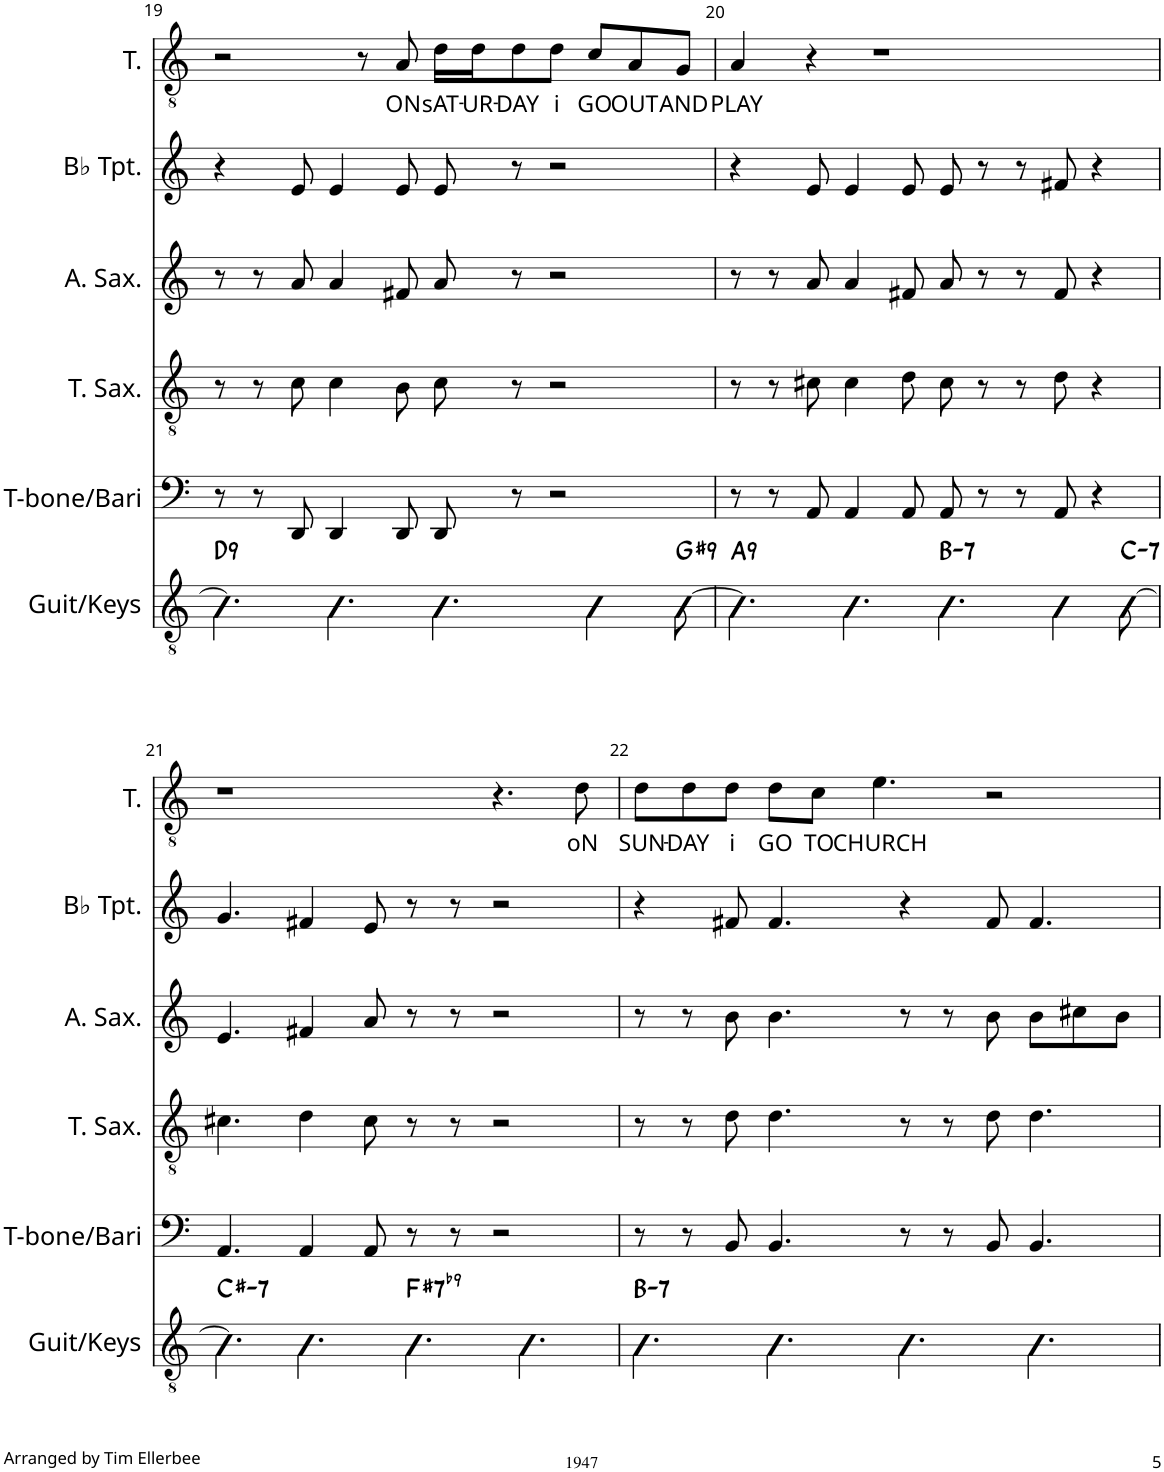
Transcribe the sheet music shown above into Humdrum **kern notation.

**kern	**harte	**kern	**kern	**kern	**kern	**kern	**text
*part6	*part6	*part5	*part4	*part3	*part2	*part1	*part1
*staff6	*	*staff5	*staff4	*staff3	*staff2	*staff1	*staff1
*I"Guit/Keys	*	*I"T-bone/Bari	*I"Tenor Saxophone	*I"Alto Saxophone	*I"Bb Trumpet	*I"Tenor	*
*I'Guit/Keys	*	*I'T-bone/Bari	*I'T. Sax.	*I'A. Sax.	*I'Bb Tpt.	*I'T.	*
!!LO:PB:g=z
*clefGv2	*	*clefF4	*clefGv2	*clefG2	*clefG2	*clefGv2	*
*	*	*ITrd12c21	*ITrd8c14	*ITrd5c9	*ITrd1c2	*ITrd1c2	*
*k[]	*	*k[]	*k[]	*k[]	*k[]	*k[]	*
*M12/8	*	*M12/8	*M12/8	*M12/8	*M12/8	*M12/8	*
=19	=19	=19	=19	=19	=19	=19	=19
!	!LO:H:kt=9	!	!	!	!	!	!
4.B\]	D:9	8r	8r	8r	4r	2r	.
.	.	8r	8r	8r	.	.	.
.	.	8DD/	8c\	8a/	8e/	.	.
4.B\	.	4DD/	4c\	4a/	4e/	.	.
.	.	.	.	.	.	8r	.
!	!	!	!	!	!	!	!LO:LY:b
.	.	8DD/	8B\	8f#X/	8e/	8A/	ON
!	!	!	!	!	!	!	!LO:LY:b
4.B\	.	8DD/	8c\	8a/	8e/	16d\LL	sAT-
!	!	!	!	!	!	!	!LO:LY:b
.	.	.	.	.	.	16d\J	-UR-
!	!	!	!	!	!	!	!LO:LY:b
.	.	8r	8r	8r	8r	8d\	-DAY
!	!	!	!	!	!	!	!LO:LY:b
.	.	2r	2r	2r	2r	8d\J	i
!	!	!	!	!	!	!	!LO:LY:b
4B\	.	.	.	.	.	8c/L	GO
!	!	!	!	!	!	!	!LO:LY:b
.	.	.	.	.	.	8A/	OUT
!	!LO:H:kt=9	!	!	!	!	!	!LO:LY:b
[8Bn\	G#:9	.	.	.	.	8G/J	AND
=20	=20	=20	=20	=20	=20	=20	=20
!	!LO:H:kt=9	!	!	!	!	!	!LO:LY:b
4.B\]	A:9	8r	8r	8r	4r	4A/	PLAY
.	.	8r	8r	8r	.	.	.
.	.	8AA/	8c#X\	8a/	8e/	4r	.
4.B\	.	4AA/	4c#\	4a/	4e/	.	.
.	.	.	.	.	.	1r	.
.	.	8AA/	8d\	8f#X/	8e/	.	.
!	!LO:H:kt=7	!	!	!	!	!	!
4.B\	B:min7	8AA/	8c#\	8a/	8e/	.	.
.	.	8r	8r	8r	8r	.	.
.	.	8r	8r	8r	8r	.	.
4B\	.	8AA/	8d\	8f#/	8f#X/	.	.
.	.	4r	4r	4r	4r	.	.
!	!LO:H:kt=7	!	!	!	!	!	!
[8Bn\	C:min7	.	.	.	.	.	.
!!LO:LB:g=z
=21	=21	=21	=21	=21	=21	=21	=21
!	!LO:H:kt=7	!	!	!	!	!	!
4.B\]	C#:min7	4.AA/	4.c#X\	4.e/	4.g/	1r	.
4.B\	.	4AA/	4d\	4f#X/	4f#X/	.	.
.	.	8AA/	8c#\	8a/	8e/	.	.
!	!LO:H:kt=7	!	!	!	!	!	!
4.B\	F#:7(b9)	8r	8r	8r	8r	.	.
.	.	8r	8r	8r	8r	.	.
.	.	2r	2r	2r	2r	4.r	.
4.B\	.	.	.	.	.	.	.
!	!	!	!	!	!	!	!LO:LY:b
.	.	.	.	.	.	8d\	oN
=22	=22	=22	=22	=22	=22	=22	=22
!	!LO:H:kt=7	!	!	!	!	!	!LO:LY:b
4.B\	B:min7	8r	8r	8r	4r	8d\L	SUN-
!	!	!	!	!	!	!	!LO:LY:b
.	.	8r	8r	8r	.	8d\	-DAY
!	!	!	!	!	!	!	!LO:LY:b
.	.	8BB/	8d\	8b\	8f#X/	8d\J	i
!	!	!	!	!	!	!	!LO:LY:b
4.B\	.	4.BB/	4.d\	4.b\	4.f#/	8d\L	GO
!	!	!	!	!	!	!	!LO:LY:b
.	.	.	.	.	.	8c\J	TO
!	!	!	!	!	!	!	!LO:LY:b
.	.	.	.	.	.	4.e\	CHURCH
4.B\	.	8r	8r	8r	4r	.	.
.	.	8r	8r	8r	.	.	.
.	.	8BB/	8d\	8b\	8f#/	2r	.
4.B\	.	4.BB/	4.d\	8b\L	4.f#/	.	.
.	.	.	.	8cc#X\	.	.	.
.	.	.	.	8b\J	.	.	.
=	=	=	=	=	=	=	=
*-	*-	*-	*-	*-	*-	*-	*-
